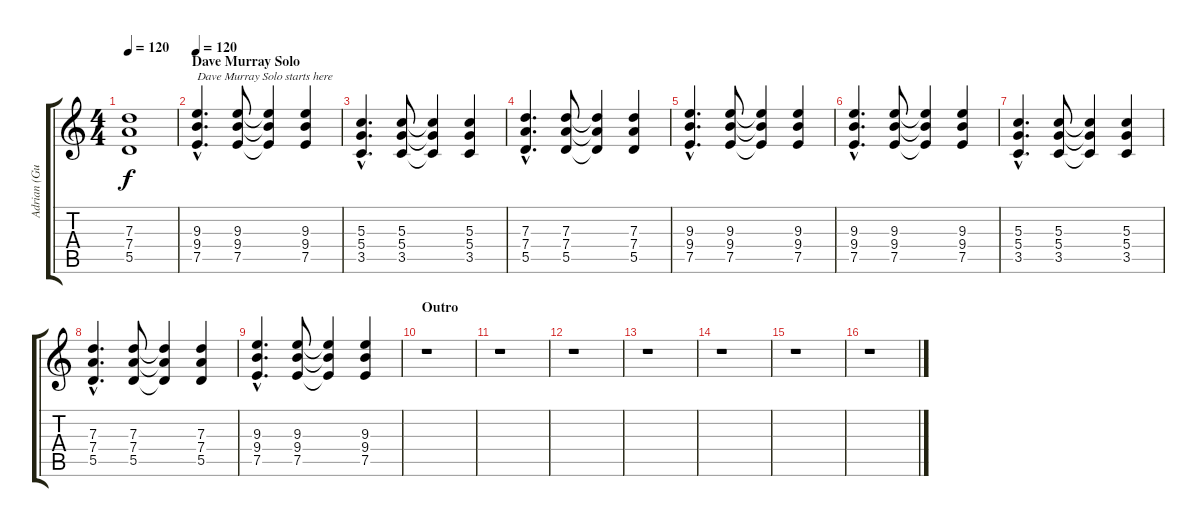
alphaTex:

\track ("Adrian (Guitar 3)" "Adrian (Gu") {instrument distortionguitar}
\staff {score tabs}
\tuning (E4 B3 G3 D3 A2 E2) {hide}
\ts (4 4)
\tempo 120
\clef g2
\ks c
(7.3{t} 7.4{t} 5.5{t}).1{dy f} |
\section ("" "Dave Murray Solo")
\tempo 120
(9.3{hac} 9.4{hac} 7.5{hac}).4{d txt "Dave Murray Solo starts here"} (9.3 9.4 7.5).8 (9.3{t} 9.4{t} 7.5{t}).4 (9.3 9.4 7.5).4 |
(5.3{hac} 5.4{hac} 3.5{hac}).4{d} (5.3 5.4 3.5).8 (5.3{t} 5.4{t} 3.5{t}).4 (5.3 5.4 3.5).4 |
(7.3{hac} 7.4{hac} 5.5{hac}).4{d} (7.3 7.4 5.5).8 (7.3{t} 7.4{t} 5.5{t}).4 (7.3 7.4 5.5).4 |
(9.3{hac} 9.4{hac} 7.5{hac}).4{d} (9.3 9.4 7.5).8 (9.3{t} 9.4{t} 7.5{t}).4 (9.3 9.4 7.5).4 |
(9.3{hac} 9.4{hac} 7.5{hac}).4{d} (9.3 9.4 7.5).8 (9.3{t} 9.4{t} 7.5{t}).4 (9.3 9.4 7.5).4 |
(5.3{hac} 5.4{hac} 3.5{hac}).4{d} (5.3 5.4 3.5).8 (5.3{t} 5.4{t} 3.5{t}).4 (5.3 5.4 3.5).4 |
(7.3{hac} 7.4{hac} 5.5{hac}).4{d} (7.3 7.4 5.5).8 (7.3{t} 7.4{t} 5.5{t}).4 (7.3 7.4 5.5).4 |
(9.3{hac} 9.4{hac} 7.5{hac}).4{d} (9.3 9.4 7.5).8 (9.3{t} 9.4{t} 7.5{t}).4 (9.3 9.4 7.5).4 |
\section ("" "Outro")
r.1 |
r.1 |
r.1 |
r.1 |
r.1 |
r.1 |
r.1
